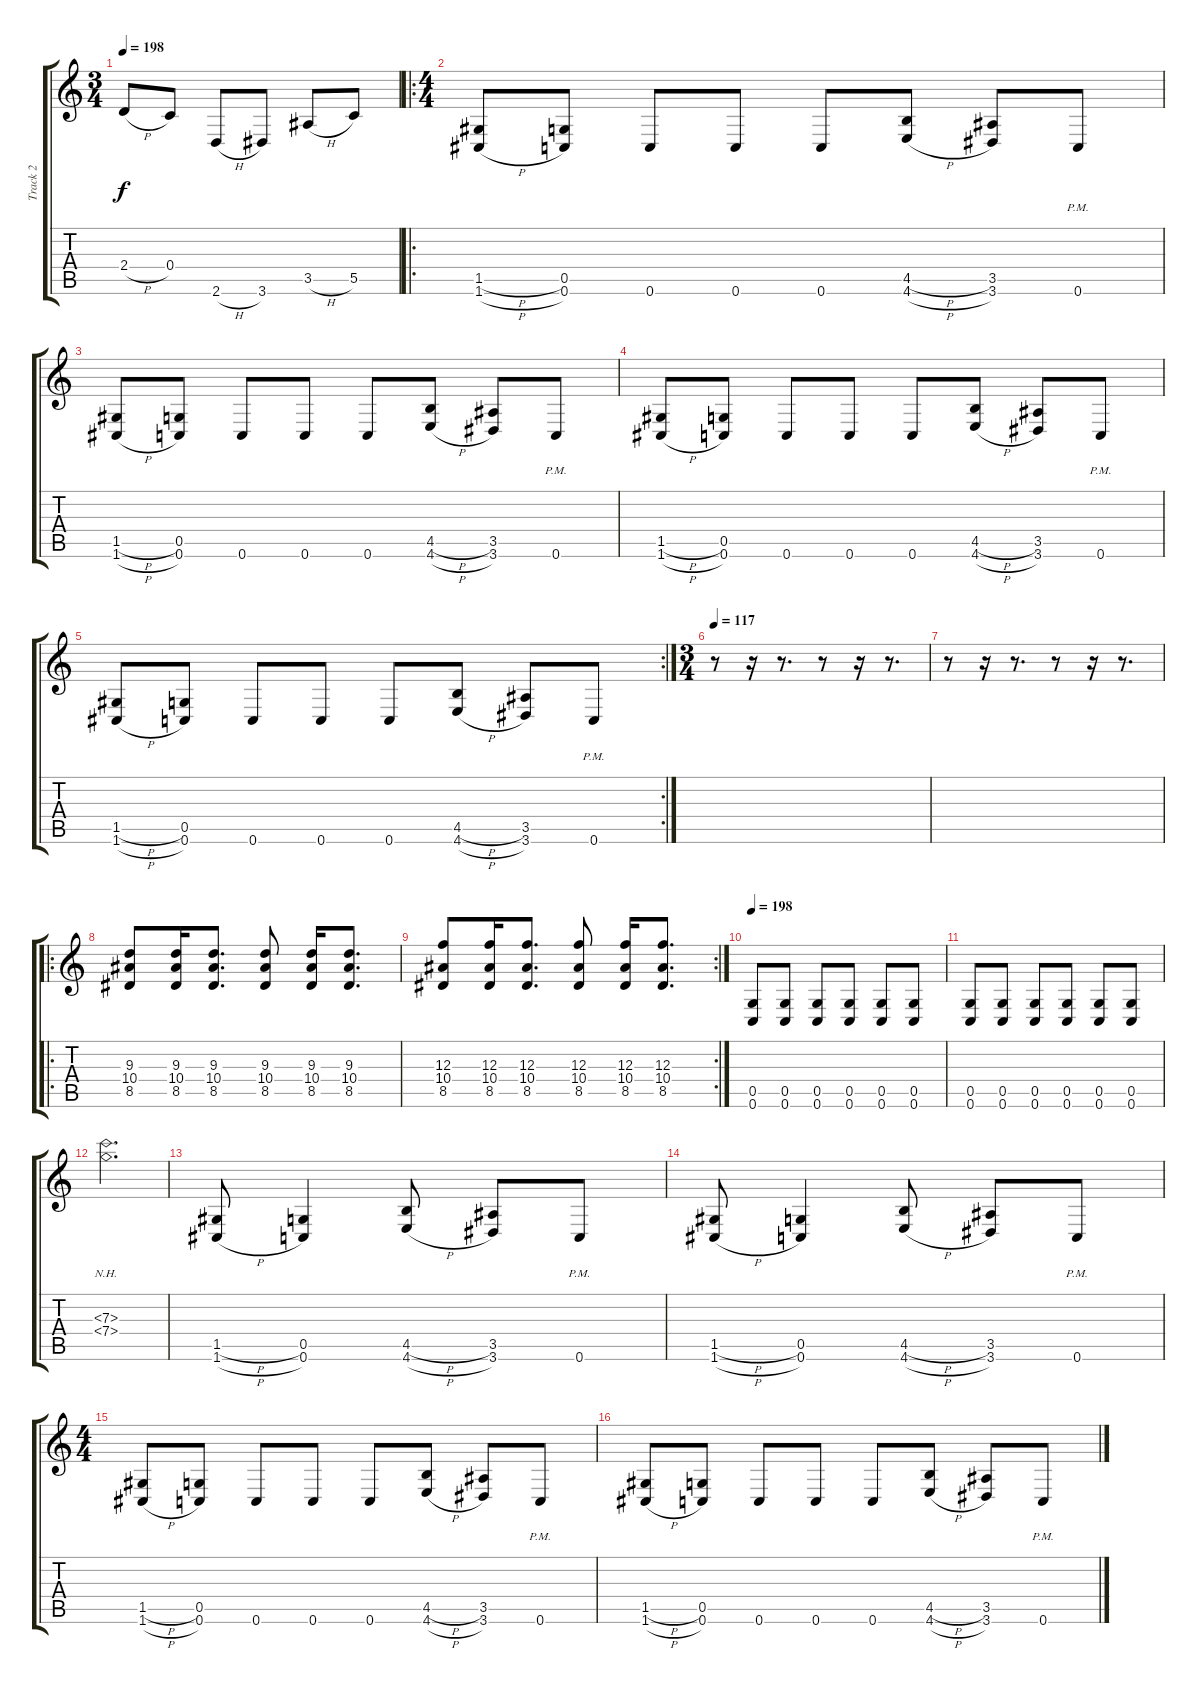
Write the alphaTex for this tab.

\track ("Track 2" "Track 2") {instrument distortionguitar}
\staff {score tabs}
\tuning (D4 A3 F3 C3 G2 C2) {hide}
\ts (3 4)
\tempo 198
\clef g2
\ks c
2.4{h}.8{dy f} 0.4.8 2.6{h}.8 3.6.8 3.5{h}.8 5.5.8 |
\ro
\ts (4 4)
(1.5{h} 1.6{h}).8 (0.5 0.6).8 0.6.8 0.6.8 0.6.8 (4.5{h} 4.6{h}).8 (3.5 3.6).8 0.6{pm}.8 |
(1.5{h} 1.6{h}).8 (0.5 0.6).8 0.6.8 0.6.8 0.6.8 (4.5{h} 4.6{h}).8 (3.5 3.6).8 0.6{pm}.8 |
(1.5{h} 1.6{h}).8 (0.5 0.6).8 0.6.8 0.6.8 0.6.8 (4.5{h} 4.6{h}).8 (3.5 3.6).8 0.6{pm}.8 |
\rc 2
(1.5{h} 1.6{h}).8 (0.5 0.6).8 0.6.8 0.6.8 0.6.8 (4.5{h} 4.6{h}).8 (3.5 3.6).8 0.6{pm}.8 |
\ts (3 4)
\tempo 117
r.8 r.16 r.8{d} r.8 r.16 r.8{d} |
r.8 r.16 r.8{d} r.8 r.16 r.8{d} |
\ro
(9.3 10.4 8.5).8 (9.3 10.4 8.5).16 (9.3 10.4 8.5).8{d} (9.3 10.4 8.5).8 (9.3 10.4 8.5).16 (9.3 10.4 8.5).8{d} |
\rc 2
(12.3 10.4 8.5).8 (12.3 10.4 8.5).16 (12.3 10.4 8.5).8{d} (12.3 10.4 8.5).8 (12.3 10.4 8.5).16 (12.3 10.4 8.5).8{d} |
\tempo 198
(0.5 0.6).8 (0.5 0.6).8 (0.5 0.6).8 (0.5 0.6).8 (0.5 0.6).8 (0.5 0.6).8 |
(0.5 0.6).8 (0.5 0.6).8 (0.5 0.6).8 (0.5 0.6).8 (0.5 0.6).8 (0.5 0.6).8 |
(7.3{nh} 7.4{nh}).2{d} |
(1.5{h} 1.6{h}).8 (0.5 0.6).4 (4.5{h} 4.6{h}).8 (3.5 3.6).8 0.6{pm}.8 |
(1.5{h} 1.6{h}).8 (0.5 0.6).4 (4.5{h} 4.6{h}).8 (3.5 3.6).8 0.6{pm}.8 |
\ts (4 4)
(1.5{h} 1.6{h}).8 (0.5 0.6).8 0.6.8 0.6.8 0.6.8 (4.5{h} 4.6{h}).8 (3.5 3.6).8 0.6{pm}.8 |
(1.5{h} 1.6{h}).8 (0.5 0.6).8 0.6.8 0.6.8 0.6.8 (4.5{h} 4.6{h}).8 (3.5 3.6).8 0.6{pm}.8
